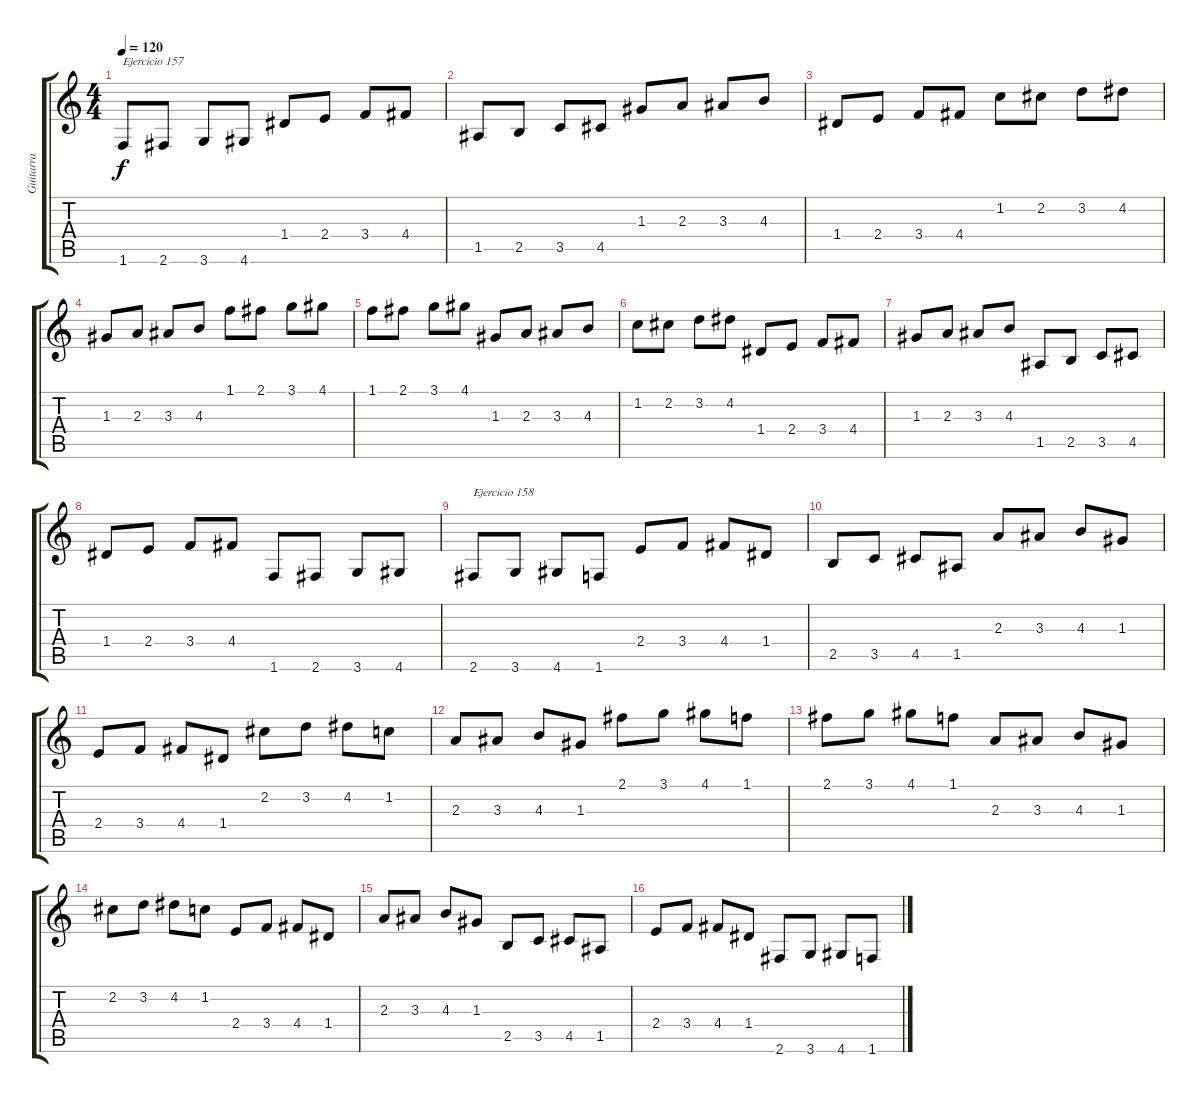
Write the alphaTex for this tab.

\track ("Guitarra" "Guitarra") {instrument acousticguitarnylon}
\staff {score tabs}
\tuning (E4 B3 G3 D3 A2 E2) {hide}
\ts (4 4)
\tempo 120
\clef g2
\ks c
1.6.8{txt "Ejercicio 157" dy f} 2.6.8 3.6.8 4.6.8 1.4.8 2.4.8 3.4.8 4.4.8 |
1.5.8 2.5.8 3.5.8 4.5.8 1.3.8 2.3.8 3.3.8 4.3.8 |
1.4.8 2.4.8 3.4.8 4.4.8 1.2.8 2.2.8 3.2.8 4.2.8 |
1.3.8 2.3.8 3.3.8 4.3.8 1.1.8 2.1.8 3.1.8 4.1.8 |
1.1.8 2.1.8 3.1.8 4.1.8 1.3.8 2.3.8 3.3.8 4.3.8 |
1.2.8 2.2.8 3.2.8 4.2.8 1.4.8 2.4.8 3.4.8 4.4.8 |
1.3.8 2.3.8 3.3.8 4.3.8 1.5.8 2.5.8 3.5.8 4.5.8 |
1.4.8 2.4.8 3.4.8 4.4.8 1.6.8 2.6.8 3.6.8 4.6.8 |
2.6.8{txt "Ejercicio 158"} 3.6.8 4.6.8 1.6.8 2.4.8 3.4.8 4.4.8 1.4.8 |
2.5.8 3.5.8 4.5.8 1.5.8 2.3.8 3.3.8 4.3.8 1.3.8 |
2.4.8 3.4.8 4.4.8 1.4.8 2.2.8 3.2.8 4.2.8 1.2.8 |
2.3.8 3.3.8 4.3.8 1.3.8 2.1.8 3.1.8 4.1.8 1.1.8 |
2.1.8 3.1.8 4.1.8 1.1.8 2.3.8 3.3.8 4.3.8 1.3.8 |
2.2.8 3.2.8 4.2.8 1.2.8 2.4.8 3.4.8 4.4.8 1.4.8 |
2.3.8 3.3.8 4.3.8 1.3.8 2.5.8 3.5.8 4.5.8 1.5.8 |
2.4.8 3.4.8 4.4.8 1.4.8 2.6.8 3.6.8 4.6.8 1.6.8
